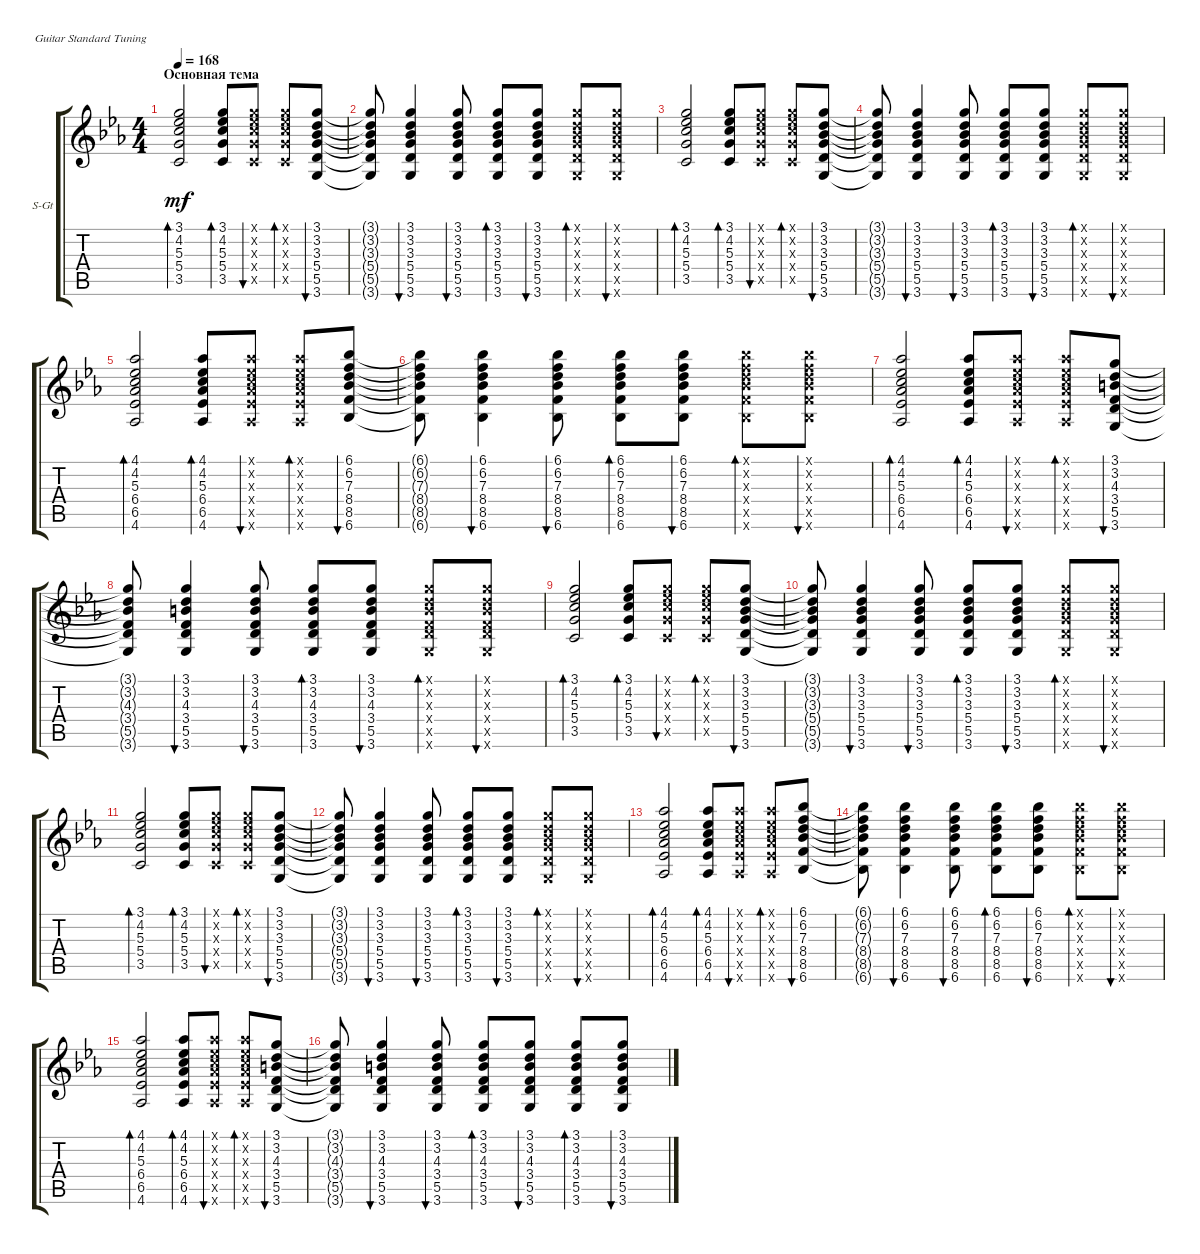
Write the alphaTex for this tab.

\defaultSystemsLayout 4
\bracketExtendMode groupsimilarinstruments
\firstSystemTrackNameOrientation horizontal
\otherSystemsTrackNameOrientation horizontal
\track ("Steel Guitar" "S-Gt") {instrument acousticguitarsteel}
\staff {score tabs}
\tuning (E4 B3 G3 D3 A2 E2)
\ts (4 4)
\section ("" "Основная тема")
\tempo 168
\clef g2
\ks cminor
(3.5 5.4 5.3 4.2 3.1).2{bd 30 dy mf} (3.5 5.4 5.3 4.2 3.1).8{bd 30} (3.5{x} 5.4{x} 5.3{x} 4.2{x} 3.1{x}).8{bu 30} (3.5{x} 5.4{x} 5.3{x} 4.2{x} 3.1{x}).8{bd 30} (3.6 5.5 5.4 3.3 3.2 3.1).8{bu 30} |
(3.6{t} 5.5{t} 5.4{t} 3.3{t} 3.2{t} 3.1{t}).8 (3.6 5.5 5.4 3.3 3.2 3.1).4{bu 30} (3.6 5.5 5.4 3.3 3.2 3.1).8{bu 30} (3.6 5.5 5.4 3.3 3.2 3.1).8{bd 30} (3.6 5.5 5.4 3.3 3.2 3.1).8{bu 30} (3.6{x} 5.5{x} 5.4{x} 3.3{x} 3.2{x} 3.1{x}).8{bd 30} (3.6{x} 5.5{x} 5.4{x} 3.3{x} 3.2{x} 3.1{x}).8{bu 30} |
(3.5 5.4 5.3 4.2 3.1).2{bd 30} (3.5 5.4 5.3 4.2 3.1).8{bd 30} (3.5{x} 5.4{x} 5.3{x} 4.2{x} 3.1{x}).8{bu 30} (3.5{x} 5.4{x} 5.3{x} 4.2{x} 3.1{x}).8{bd 30} (3.6 5.5 5.4 3.3 3.2 3.1).8{bu 30} |
(3.6{t} 5.5{t} 5.4{t} 3.3{t} 3.2{t} 3.1{t}).8 (3.6 5.5 5.4 3.3 3.2 3.1).4{bu 30} (3.6 5.5 5.4 3.3 3.2 3.1).8{bu 30} (3.6 5.5 5.4 3.3 3.2 3.1).8{bd 30} (3.6 5.5 5.4 3.3 3.2 3.1).8{bu 30} (3.6{x} 5.5{x} 5.4{x} 3.3{x} 3.2{x} 3.1{x}).8{bd 30} (3.6{x} 5.5{x} 5.4{x} 3.3{x} 3.2{x} 3.1{x}).8{bu 30} |
(6.5 6.4 5.3 4.2 4.1 4.6).2{bd 30} (6.5 6.4 5.3 4.2 4.1 4.6).8{bd 30} (6.5{x} 6.4{x} 5.3{x} 4.2{x} 4.1{x} 4.6{x}).8{bu 30} (6.5{x} 6.4{x} 5.3{x} 4.2{x} 4.1{x} 4.6{x}).8{bd 30} (6.6 8.5 8.4 7.3 6.2 6.1).8{bu 30} |
(6.6{t} 8.5{t} 8.4{t} 7.3{t} 6.2{t} 6.1{t}).8 (6.6 8.5 8.4 7.3 6.2 6.1).4{bu 30} (6.6 8.5 8.4 7.3 6.2 6.1).8{bu 30} (6.6 8.5 8.4 7.3 6.2 6.1).8{bd 30} (6.6 8.5 8.4 7.3 6.2 6.1).8{bu 30} (6.6{x} 8.5{x} 8.4{x} 7.3{x} 6.2{x} 6.1{x}).8{bd 30} (6.6{x} 8.5{x} 8.4{x} 7.3{x} 6.2{x} 6.1{x}).8{bu 30} |
(6.5 6.4 5.3 4.2 4.1 4.6).2{bd 30} (6.5 6.4 5.3 4.2 4.1 4.6).8{bd 30} (6.5{x} 6.4{x} 5.3{x} 4.2{x} 4.1{x} 4.6{x}).8{bu 30} (6.5{x} 6.4{x} 5.3{x} 4.2{x} 4.1{x} 4.6{x}).8{bd 30} (3.6 5.5 3.4 4.3 3.2 3.1).8{bu 30} |
(3.6{t} 5.5{t} 3.4{t} 4.3{t} 3.2{t} 3.1{t}).8 (3.6 5.5 3.4 4.3 3.2 3.1).4{bu 30} (3.6 5.5 3.4 4.3 3.2 3.1).8{bu 30} (3.6 5.5 3.4 4.3 3.2 3.1).8{bd 30} (3.6 5.5 3.4 4.3 3.2 3.1).8{bu 30} (3.6{x} 5.5{x} 3.4{x} 4.3{x} 3.2{x} 3.1{x}).8{bd 30} (3.6{x} 5.5{x} 3.4{x} 4.3{x} 3.2{x} 3.1{x}).8{bu 30} |
(3.5 5.4 5.3 4.2 3.1).2{bd 30} (3.5 5.4 5.3 4.2 3.1).8{bd 30} (3.5{x} 5.4{x} 5.3{x} 4.2{x} 3.1{x}).8{bu 30} (3.5{x} 5.4{x} 5.3{x} 4.2{x} 3.1{x}).8{bd 30} (3.6 5.5 5.4 3.3 3.2 3.1).8{bu 30} |
(3.6{t} 5.5{t} 5.4{t} 3.3{t} 3.2{t} 3.1{t}).8 (3.6 5.5 5.4 3.3 3.2 3.1).4{bu 30} (3.6 5.5 5.4 3.3 3.2 3.1).8{bu 30} (3.6 5.5 5.4 3.3 3.2 3.1).8{bd 30} (3.6 5.5 5.4 3.3 3.2 3.1).8{bu 30} (3.6{x} 5.5{x} 5.4{x} 3.3{x} 3.2{x} 3.1{x}).8{bd 30} (3.6{x} 5.5{x} 5.4{x} 3.3{x} 3.2{x} 3.1{x}).8{bu 30} |
(3.5 5.4 5.3 4.2 3.1).2{bd 30} (3.5 5.4 5.3 4.2 3.1).8{bd 30} (3.5{x} 5.4{x} 5.3{x} 4.2{x} 3.1{x}).8{bu 30} (3.5{x} 5.4{x} 5.3{x} 4.2{x} 3.1{x}).8{bd 30} (3.6 5.5 5.4 3.3 3.2 3.1).8{bu 30} |
(3.6{t} 5.5{t} 5.4{t} 3.3{t} 3.2{t} 3.1{t}).8 (3.6 5.5 5.4 3.3 3.2 3.1).4{bu 30} (3.6 5.5 5.4 3.3 3.2 3.1).8{bu 30} (3.6 5.5 5.4 3.3 3.2 3.1).8{bd 30} (3.6 5.5 5.4 3.3 3.2 3.1).8{bu 30} (3.6{x} 5.5{x} 5.4{x} 3.3{x} 3.2{x} 3.1{x}).8{bd 30} (3.6{x} 5.5{x} 5.4{x} 3.3{x} 3.2{x} 3.1{x}).8{bu 30} |
(6.5 6.4 5.3 4.2 4.1 4.6).2{bd 30} (6.5 6.4 5.3 4.2 4.1 4.6).8{bd 30} (6.5{x} 6.4{x} 5.3{x} 4.2{x} 4.1{x} 4.6{x}).8{bu 30} (6.5{x} 6.4{x} 5.3{x} 4.2{x} 4.1{x} 4.6{x}).8{bd 30} (6.6 8.5 8.4 7.3 6.2 6.1).8{bu 30} |
(6.6{t} 8.5{t} 8.4{t} 7.3{t} 6.2{t} 6.1{t}).8 (6.6 8.5 8.4 7.3 6.2 6.1).4{bu 30} (6.6 8.5 8.4 7.3 6.2 6.1).8{bu 30} (6.6 8.5 8.4 7.3 6.2 6.1).8{bd 30} (6.6 8.5 8.4 7.3 6.2 6.1).8{bu 30} (6.6{x} 8.5{x} 8.4{x} 7.3{x} 6.2{x} 6.1{x}).8{bd 30} (6.6{x} 8.5{x} 8.4{x} 7.3{x} 6.2{x} 6.1{x}).8{bu 30} |
(6.5 6.4 5.3 4.2 4.1 4.6).2{bd 30} (6.5 6.4 5.3 4.2 4.1 4.6).8{bd 30} (6.5{x} 6.4{x} 5.3{x} 4.2{x} 4.1{x} 4.6{x}).8{bu 30} (6.5{x} 6.4{x} 5.3{x} 4.2{x} 4.1{x} 4.6{x}).8{bd 30} (3.6 5.5 3.4 4.3 3.2 3.1).8{bu 30} |
(3.6{t} 5.5{t} 3.4{t} 4.3{t} 3.2{t} 3.1{t}).8 (3.6 5.5 3.4 4.3 3.2 3.1).4{bu 30} (3.6 5.5 3.4 4.3 3.2 3.1).8{bu 30} (3.6 5.5 3.4 4.3 3.2 3.1).8{bd 30} (3.6 5.5 3.4 4.3 3.2 3.1).8{bu 30} (3.6 5.5 3.4 4.3 3.2 3.1).8{bd 30} (3.6 5.5 3.4 4.3 3.2 3.1).8{bu 30}
